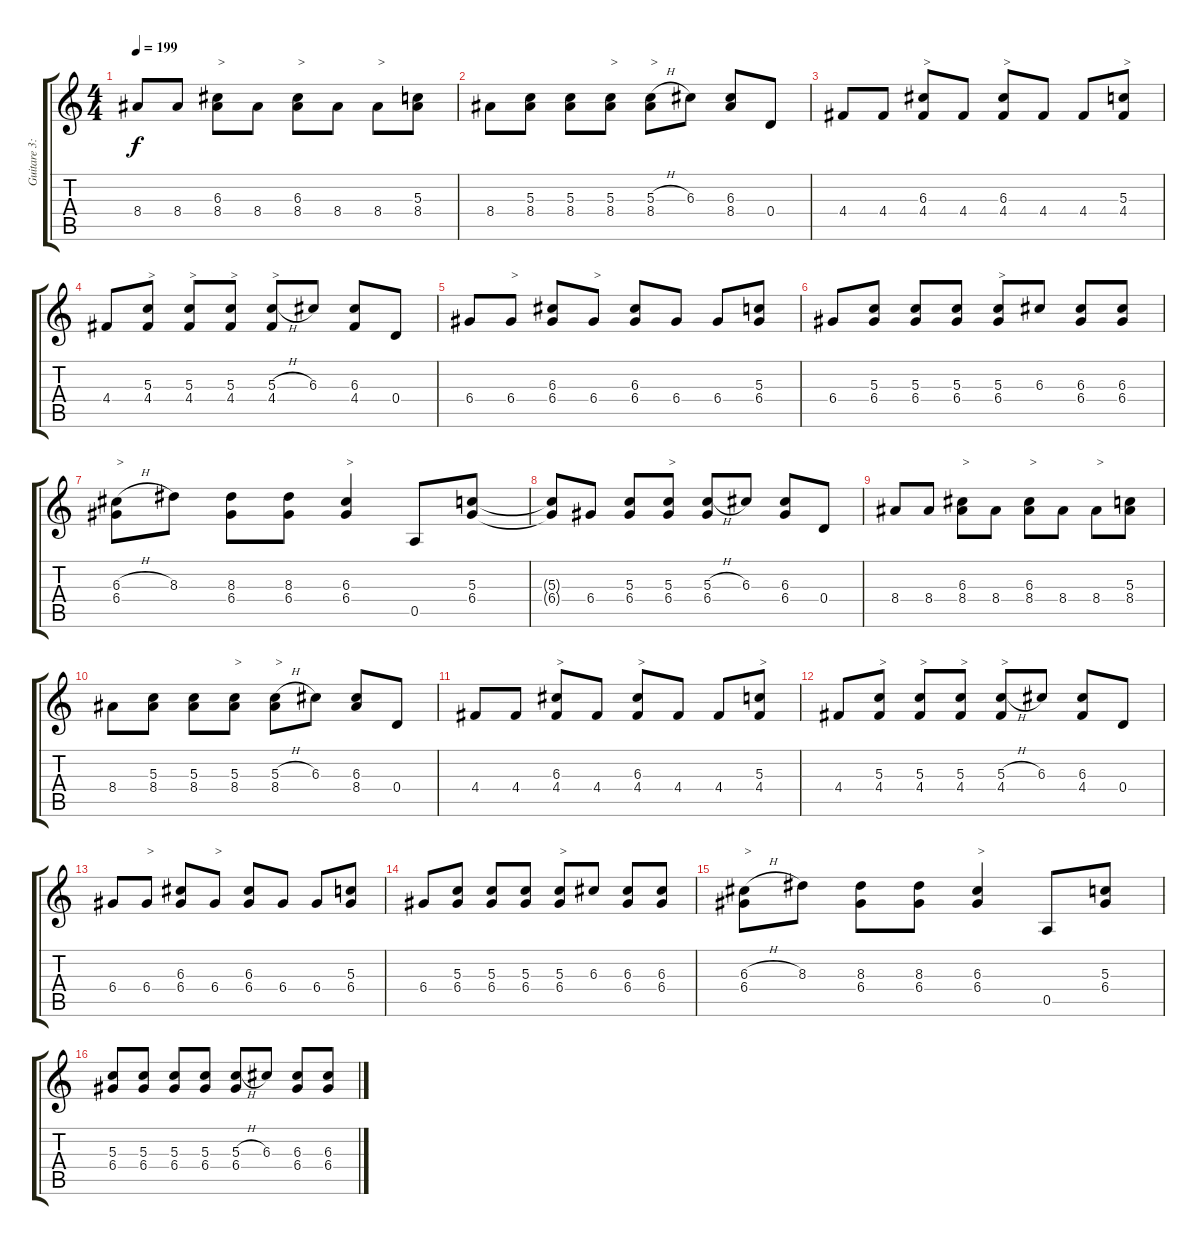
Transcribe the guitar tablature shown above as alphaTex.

\track ("Guitare 3: Distorsion" "Guitare 3:") {instrument overdrivenguitar}
\staff {score tabs}
\tuning (E4 B3 G3 D3 A2 E2) {hide}
\ts (4 4)
\tempo 199
\clef g2
\ks c
8.4.8{dy f instrument overdrivenguitar} 8.4.8 (6.3 8.4).8{txt ">"} 8.4.8 (6.3 8.4).8{txt ">"} 8.4.8 8.4.8{txt ">"} (5.3 8.4).8 |
8.4.8 (5.3 8.4).8 (5.3 8.4).8 (5.3 8.4).8{txt ">"} (5.3{h} 8.4).8{txt ">"} 6.3.8 (6.3 8.4).8 0.4.8 |
4.4.8 4.4.8 (6.3 4.4).8{txt ">"} 4.4.8 (6.3 4.4).8{txt ">"} 4.4.8 4.4.8 (5.3 4.4).8{txt ">"} |
4.4.8 (5.3 4.4).8{txt ">"} (5.3 4.4).8{txt ">"} (5.3 4.4).8{txt ">"} (5.3{h} 4.4).8{txt ">"} 6.3.8 (6.3 4.4).8 0.4.8 |
6.4.8 6.4.8{txt ">"} (6.3 6.4).8 6.4.8{txt ">"} (6.3 6.4).8 6.4.8 6.4.8 (5.3 6.4).8 |
6.4.8 (5.3 6.4).8 (5.3 6.4).8 (5.3 6.4).8 (5.3 6.4).8{txt ">"} 6.3.8 (6.3 6.4).8 (6.3 6.4).8 |
(6.3{h} 6.4).8{txt ">"} 8.3.8 (8.3 6.4).8 (8.3 6.4).8 (6.3 6.4).4{txt ">"} 0.5.8 (5.3 6.4).8 |
(5.3{t} 6.4{t}).8 6.4.8 (5.3 6.4).8 (5.3 6.4).8{txt ">"} (5.3{h} 6.4).8 6.3.8 (6.3 6.4).8 0.4.8 |
8.4.8 8.4.8 (6.3 8.4).8{txt ">"} 8.4.8 (6.3 8.4).8{txt ">"} 8.4.8 8.4.8{txt ">"} (5.3 8.4).8 |
8.4.8 (5.3 8.4).8 (5.3 8.4).8 (5.3 8.4).8{txt ">"} (5.3{h} 8.4).8{txt ">"} 6.3.8 (6.3 8.4).8 0.4.8 |
4.4.8 4.4.8 (6.3 4.4).8{txt ">"} 4.4.8 (6.3 4.4).8{txt ">"} 4.4.8 4.4.8 (5.3 4.4).8{txt ">"} |
4.4.8 (5.3 4.4).8{txt ">"} (5.3 4.4).8{txt ">"} (5.3 4.4).8{txt ">"} (5.3{h} 4.4).8{txt ">"} 6.3.8 (6.3 4.4).8 0.4.8 |
6.4.8 6.4.8{txt ">"} (6.3 6.4).8 6.4.8{txt ">"} (6.3 6.4).8 6.4.8 6.4.8 (5.3 6.4).8 |
6.4.8 (5.3 6.4).8 (5.3 6.4).8 (5.3 6.4).8 (5.3 6.4).8{txt ">"} 6.3.8 (6.3 6.4).8 (6.3 6.4).8 |
(6.3{h} 6.4).8{txt ">"} 8.3.8 (8.3 6.4).8 (8.3 6.4).8 (6.3 6.4).4{txt ">"} 0.5.8 (5.3 6.4).8 |
(5.3 6.4).8 (5.3 6.4).8 (5.3 6.4).8 (5.3 6.4).8 (5.3{h} 6.4).8 6.3.8 (6.3 6.4).8 (6.3 6.4).8
